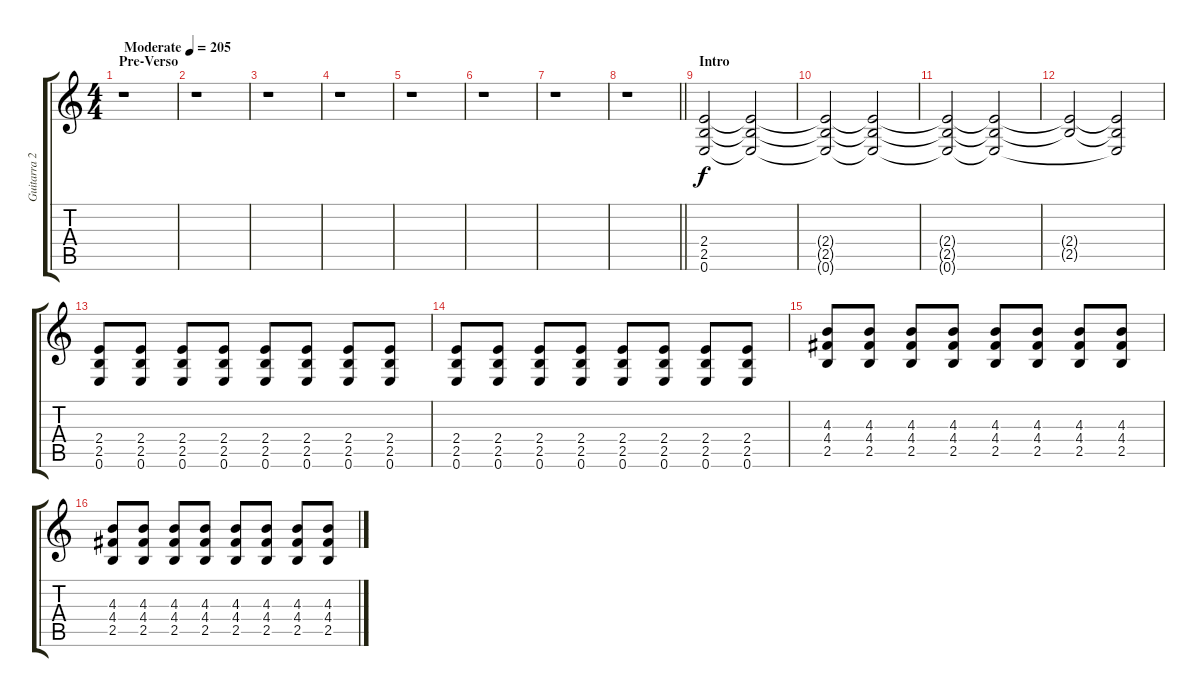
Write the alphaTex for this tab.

\track ("Guitarra 2" "Guitarra 2") {instrument distortionguitar}
\staff {score tabs}
\tuning (E4 B3 G3 D3 A2 E2) {hide}
\ts (4 4)
\section ("" "Pre-Verso")
\tempo (205 "Moderate")
\clef g2
\ks c
r.1{dy f instrument distortionguitar} |
r.1 |
r.1 |
r.1 |
r.1 |
r.1 |
r.1 |
\barLineRight lightlight
r.1 |
\section ("" "Intro")
(2.4 2.5 0.6).2 (2.4{t} 2.5{t} 0.6{t}).2 |
(2.4{t} 2.5{t} 0.6{t}).2 (2.4{t} 2.5{t} 0.6{t}).2 |
(2.4{t} 2.5{t} 0.6{t}).2 (2.4{t} 2.5{t} 0.6{t}).2 |
(2.4{t} 2.5{t}).2 (2.4{t} 2.5{t} 0.6{t}).2 |
(2.4 2.5 0.6).8 (2.4 2.5 0.6).8 (2.4 2.5 0.6).8 (2.4 2.5 0.6).8 (2.4 2.5 0.6).8 (2.4 2.5 0.6).8 (2.4 2.5 0.6).8 (2.4 2.5 0.6).8 |
(2.4 2.5 0.6).8 (2.4 2.5 0.6).8 (2.4 2.5 0.6).8 (2.4 2.5 0.6).8 (2.4 2.5 0.6).8 (2.4 2.5 0.6).8 (2.4 2.5 0.6).8 (2.4 2.5 0.6).8 |
(4.3 4.4 2.5).8 (4.3 4.4 2.5).8 (4.3 4.4 2.5).8 (4.3 4.4 2.5).8 (4.3 4.4 2.5).8 (4.3 4.4 2.5).8 (4.3 4.4 2.5).8 (4.3 4.4 2.5).8 |
(4.3 4.4 2.5).8 (4.3 4.4 2.5).8 (4.3 4.4 2.5).8 (4.3 4.4 2.5).8 (4.3 4.4 2.5).8 (4.3 4.4 2.5).8 (4.3 4.4 2.5).8 (4.3 4.4 2.5).8
